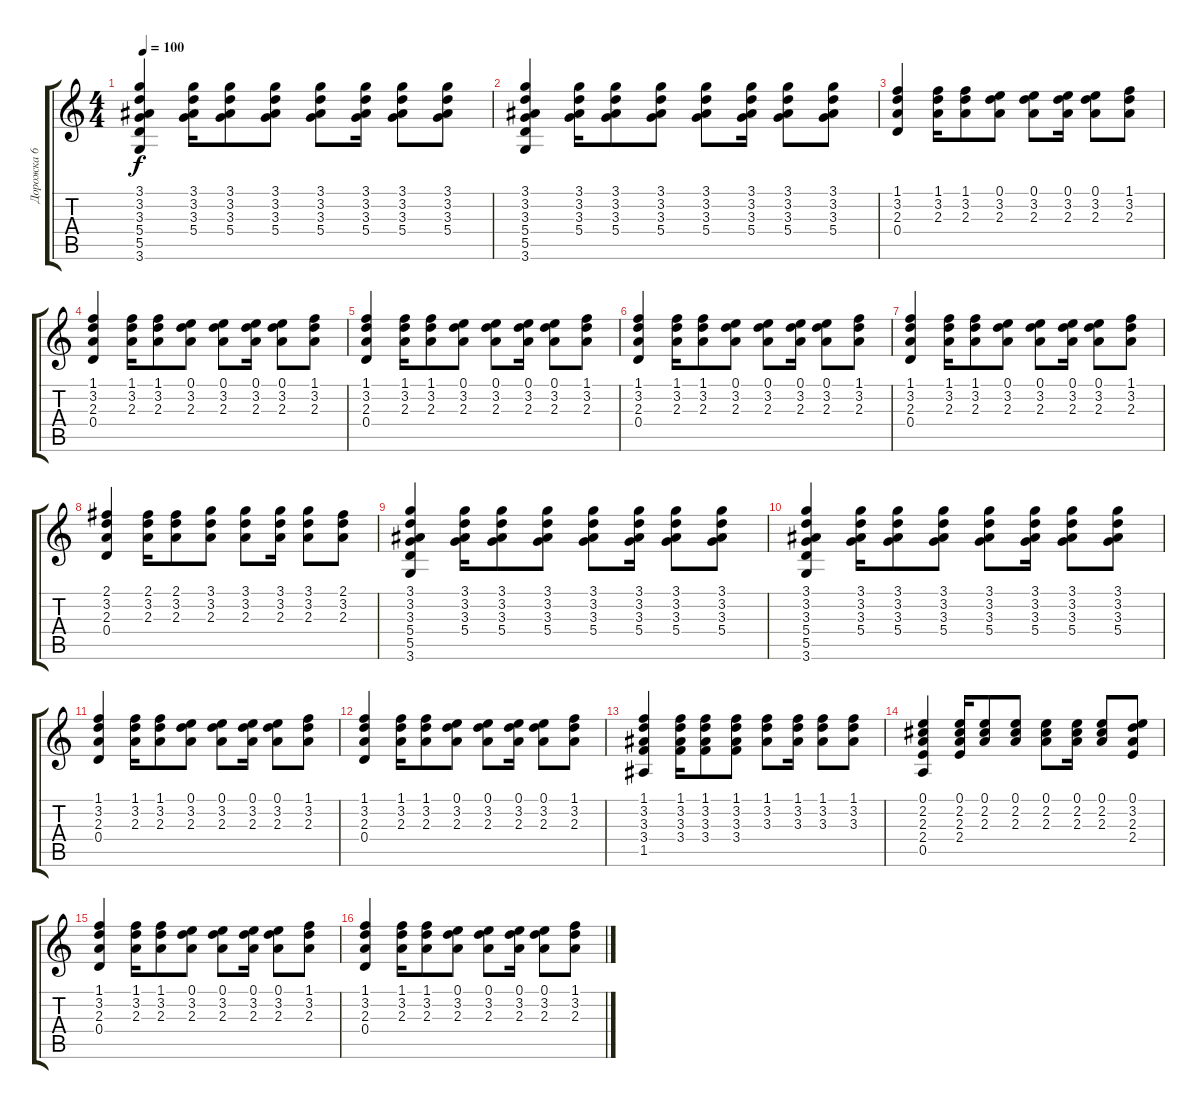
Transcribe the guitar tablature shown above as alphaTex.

\track ("Дорожка 6" "Дорожка 6") {instrument acousticguitarsteel}
\staff {score tabs}
\tuning (E4 B3 G3 D3 A2 E2) {hide}
\ts (4 4)
\tempo 100
\clef g2
\ks c
(3.1 3.2 3.3 5.4 5.5 3.6).4{dy f} (3.1 3.2 3.3 5.4).16 (3.1 3.2 3.3 5.4).8 (3.1 3.2 3.3 5.4).8 (3.1 3.2 3.3 5.4).8 (3.1 3.2 3.3 5.4).16 (3.1 3.2 3.3 5.4).8 (3.1 3.2 3.3 5.4).8 |
(3.1 3.2 3.3 5.4 5.5 3.6).4 (3.1 3.2 3.3 5.4).16 (3.1 3.2 3.3 5.4).8 (3.1 3.2 3.3 5.4).8 (3.1 3.2 3.3 5.4).8 (3.1 3.2 3.3 5.4).16 (3.1 3.2 3.3 5.4).8 (3.1 3.2 3.3 5.4).8 |
(1.1 3.2 2.3 0.4).4 (1.1 3.2 2.3).16 (1.1 3.2 2.3).8 (0.1 3.2 2.3).8 (0.1 3.2 2.3).8 (0.1 3.2 2.3).16 (0.1 3.2 2.3).8 (1.1 3.2 2.3).8 |
(1.1 3.2 2.3 0.4).4 (1.1 3.2 2.3).16 (1.1 3.2 2.3).8 (0.1 3.2 2.3).8 (0.1 3.2 2.3).8 (0.1 3.2 2.3).16 (0.1 3.2 2.3).8 (1.1 3.2 2.3).8 |
(1.1 3.2 2.3 0.4).4 (1.1 3.2 2.3).16 (1.1 3.2 2.3).8 (0.1 3.2 2.3).8 (0.1 3.2 2.3).8 (0.1 3.2 2.3).16 (0.1 3.2 2.3).8 (1.1 3.2 2.3).8 |
(1.1 3.2 2.3 0.4).4 (1.1 3.2 2.3).16 (1.1 3.2 2.3).8 (0.1 3.2 2.3).8 (0.1 3.2 2.3).8 (0.1 3.2 2.3).16 (0.1 3.2 2.3).8 (1.1 3.2 2.3).8 |
(1.1 3.2 2.3 0.4).4 (1.1 3.2 2.3).16 (1.1 3.2 2.3).8 (0.1 3.2 2.3).8 (0.1 3.2 2.3).8 (0.1 3.2 2.3).16 (0.1 3.2 2.3).8 (1.1 3.2 2.3).8 |
(2.1 3.2 2.3 0.4).4 (2.1 3.2 2.3).16 (2.1 3.2 2.3).8 (3.1 3.2 2.3).8 (3.1 3.2 2.3).8 (3.1 3.2 2.3).16 (3.1 3.2 2.3).8 (2.1 3.2 2.3).8 |
(3.1 3.2 3.3 5.4 5.5 3.6).4 (3.1 3.2 3.3 5.4).16 (3.1 3.2 3.3 5.4).8 (3.1 3.2 3.3 5.4).8 (3.1 3.2 3.3 5.4).8 (3.1 3.2 3.3 5.4).16 (3.1 3.2 3.3 5.4).8 (3.1 3.2 3.3 5.4).8 |
(3.1 3.2 3.3 5.4 5.5 3.6).4 (3.1 3.2 3.3 5.4).16 (3.1 3.2 3.3 5.4).8 (3.1 3.2 3.3 5.4).8 (3.1 3.2 3.3 5.4).8 (3.1 3.2 3.3 5.4).16 (3.1 3.2 3.3 5.4).8 (3.1 3.2 3.3 5.4).8 |
(1.1 3.2 2.3 0.4).4 (1.1 3.2 2.3).16 (1.1 3.2 2.3).8 (0.1 3.2 2.3).8 (0.1 3.2 2.3).8 (0.1 3.2 2.3).16 (0.1 3.2 2.3).8 (1.1 3.2 2.3).8 |
(1.1 3.2 2.3 0.4).4 (1.1 3.2 2.3).16 (1.1 3.2 2.3).8 (0.1 3.2 2.3).8 (0.1 3.2 2.3).8 (0.1 3.2 2.3).16 (0.1 3.2 2.3).8 (1.1 3.2 2.3).8 |
(1.1 3.2 3.3 3.4 1.5).4 (1.1 3.2 3.3 3.4).16 (1.1 3.2 3.3 3.4).8 (1.1 3.2 3.3 3.4).8 (1.1 3.2 3.3).8 (1.1 3.2 3.3).16 (1.1 3.2 3.3).8 (1.1 3.2 3.3).8 |
(0.1 2.2 2.3 2.4 0.5).4 (0.1 2.2 2.3 2.4).16 (0.1 2.2 2.3).8 (0.1 2.2 2.3).8 (0.1 2.2 2.3).8 (0.1 2.2 2.3).16 (0.1 2.2 2.3).8 (0.1 3.2 2.3 2.4).8 |
(1.1 3.2 2.3 0.4).4 (1.1 3.2 2.3).16 (1.1 3.2 2.3).8 (0.1 3.2 2.3).8 (0.1 3.2 2.3).8 (0.1 3.2 2.3).16 (0.1 3.2 2.3).8 (1.1 3.2 2.3).8 |
(1.1 3.2 2.3 0.4).4 (1.1 3.2 2.3).16 (1.1 3.2 2.3).8 (0.1 3.2 2.3).8 (0.1 3.2 2.3).8 (0.1 3.2 2.3).16 (0.1 3.2 2.3).8 (1.1 3.2 2.3).8
